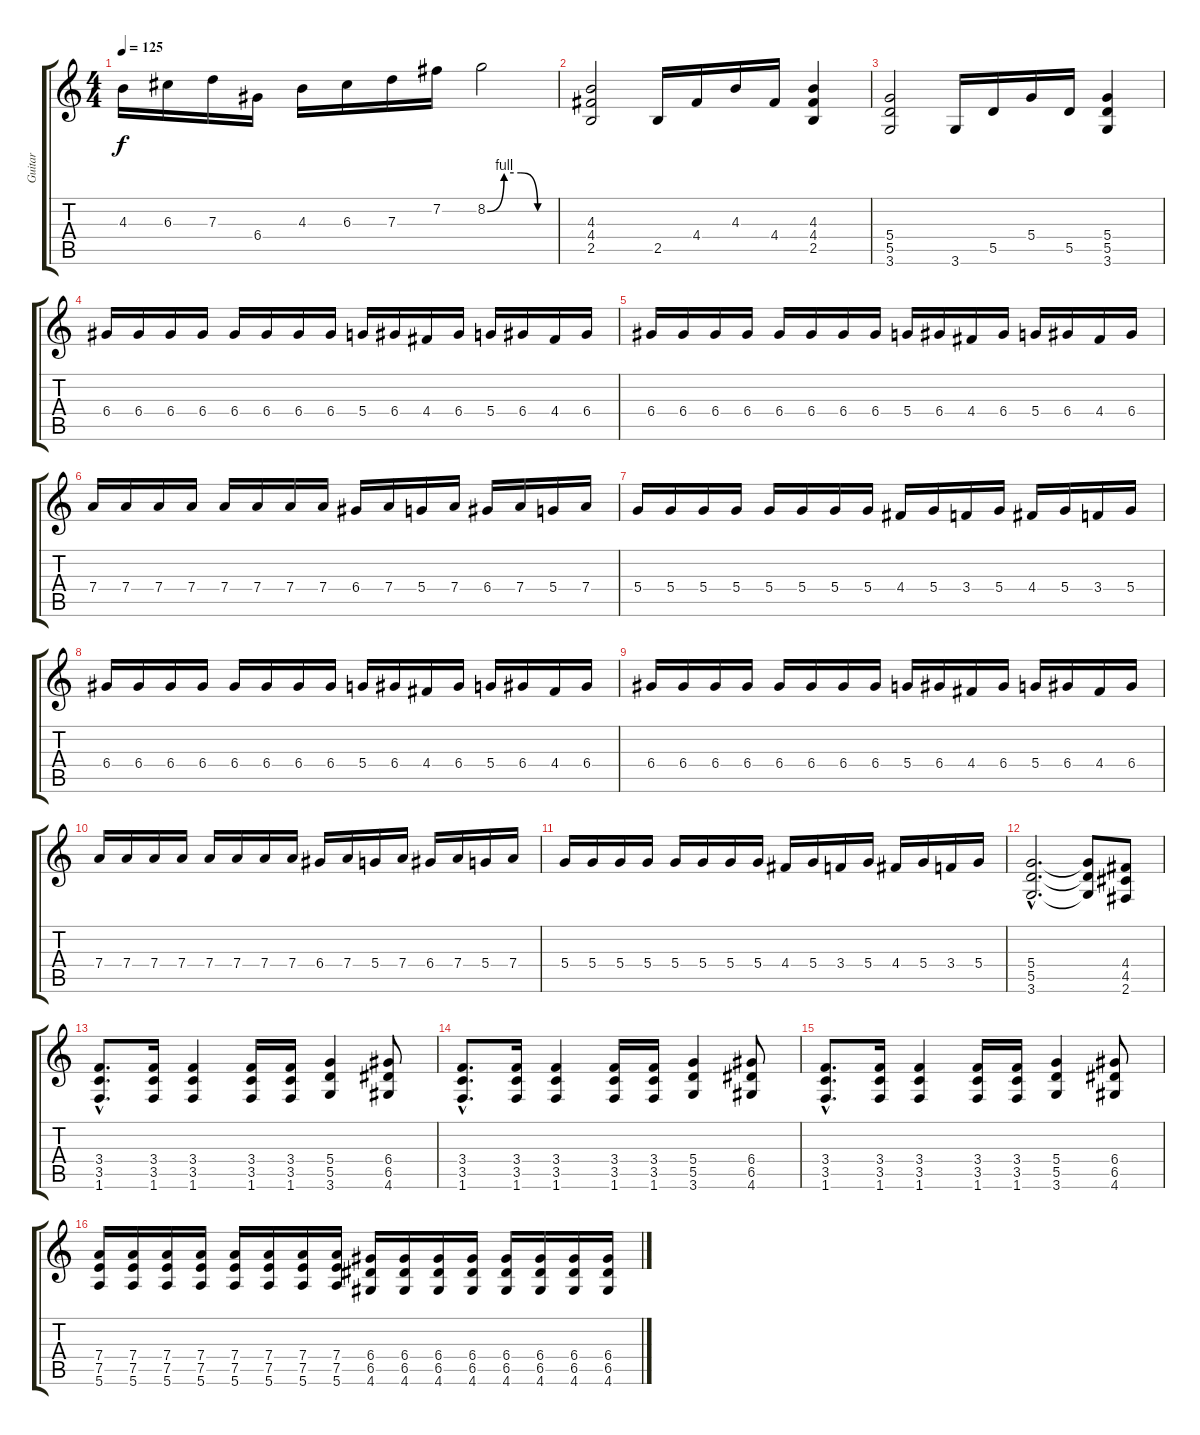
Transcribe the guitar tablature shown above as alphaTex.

\track ("Guitar" "Guitar") {instrument distortionguitar}
\staff {score tabs}
\tuning (E4 B3 G3 D3 A2 E2) {hide}
\ts (4 4)
\tempo 125
\clef g2
\ks c
4.3.16{dy f} 6.3.16 7.3.16 6.4.16 4.3.16 6.3.16 7.3.16 7.2.16 8.2{be (custom 0 0 15 4 30 4 45 0 60 0)}.2 |
(4.3 4.4 2.5).2 2.5.16 4.4.16 4.3.16 4.4.16 (4.3 4.4 2.5).4 |
(5.4 5.5 3.6).2 3.6.16 5.5.16 5.4.16 5.5.16 (5.4 5.5 3.6).4 |
6.4.16 6.4.16 6.4.16 6.4.16 6.4.16 6.4.16 6.4.16 6.4.16 5.4.16 6.4.16 4.4.16 6.4.16 5.4.16 6.4.16 4.4.16 6.4.16 |
6.4.16 6.4.16 6.4.16 6.4.16 6.4.16 6.4.16 6.4.16 6.4.16 5.4.16 6.4.16 4.4.16 6.4.16 5.4.16 6.4.16 4.4.16 6.4.16 |
7.4.16 7.4.16 7.4.16 7.4.16 7.4.16 7.4.16 7.4.16 7.4.16 6.4.16 7.4.16 5.4.16 7.4.16 6.4.16 7.4.16 5.4.16 7.4.16 |
5.4.16 5.4.16 5.4.16 5.4.16 5.4.16 5.4.16 5.4.16 5.4.16 4.4.16 5.4.16 3.4.16 5.4.16 4.4.16 5.4.16 3.4.16 5.4.16 |
6.4.16 6.4.16 6.4.16 6.4.16 6.4.16 6.4.16 6.4.16 6.4.16 5.4.16 6.4.16 4.4.16 6.4.16 5.4.16 6.4.16 4.4.16 6.4.16 |
6.4.16 6.4.16 6.4.16 6.4.16 6.4.16 6.4.16 6.4.16 6.4.16 5.4.16 6.4.16 4.4.16 6.4.16 5.4.16 6.4.16 4.4.16 6.4.16 |
7.4.16 7.4.16 7.4.16 7.4.16 7.4.16 7.4.16 7.4.16 7.4.16 6.4.16 7.4.16 5.4.16 7.4.16 6.4.16 7.4.16 5.4.16 7.4.16 |
5.4.16 5.4.16 5.4.16 5.4.16 5.4.16 5.4.16 5.4.16 5.4.16 4.4.16 5.4.16 3.4.16 5.4.16 4.4.16 5.4.16 3.4.16 5.4.16 |
(5.4{hac} 5.5{hac} 3.6{hac}).2{d} (5.4{t} 5.5{t} 3.6{t}).8 (4.4 4.5 2.6).8 |
(3.4{hac} 3.5{hac} 1.6{hac}).8{d} (3.4 3.5 1.6).16 (3.4 3.5 1.6).4 (3.4 3.5 1.6).16 (3.4 3.5 1.6).16 (5.4 5.5 3.6).4 (6.4 6.5 4.6).8 |
(3.4{hac} 3.5{hac} 1.6{hac}).8{d} (3.4 3.5 1.6).16 (3.4 3.5 1.6).4 (3.4 3.5 1.6).16 (3.4 3.5 1.6).16 (5.4 5.5 3.6).4 (6.4 6.5 4.6).8 |
(3.4{hac} 3.5{hac} 1.6{hac}).8{d} (3.4 3.5 1.6).16 (3.4 3.5 1.6).4 (3.4 3.5 1.6).16 (3.4 3.5 1.6).16 (5.4 5.5 3.6).4 (6.4 6.5 4.6).8 |
(7.4 7.5 5.6).16 (7.4 7.5 5.6).16 (7.4 7.5 5.6).16 (7.4 7.5 5.6).16 (7.4 7.5 5.6).16 (7.4 7.5 5.6).16 (7.4 7.5 5.6).16 (7.4 7.5 5.6).16 (6.4 6.5 4.6).16 (6.4 6.5 4.6).16 (6.4 6.5 4.6).16 (6.4 6.5 4.6).16 (6.4 6.5 4.6).16 (6.4 6.5 4.6).16 (6.4 6.5 4.6).16 (6.4 6.5 4.6).16
